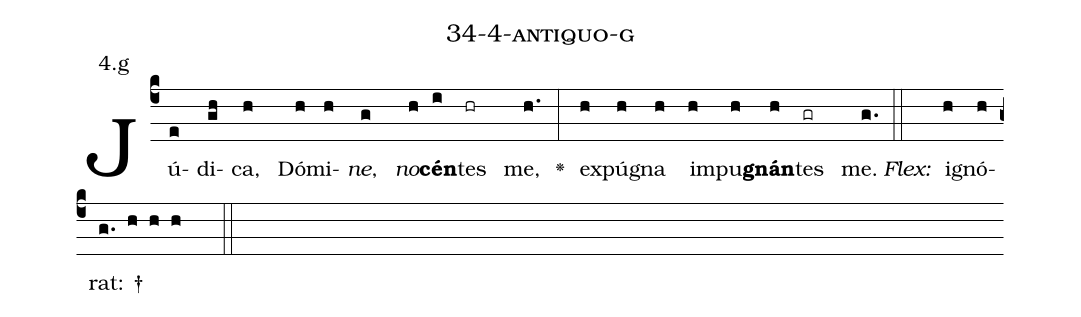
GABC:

name: 34-4-antiquo-g;
annotation: 4.g;
%%
(c4)Jú(e)di(gh)ca,(h) Dó(h)mi(h)<i>ne</i>,(g) <i>no</i>(h)<b>cén</b>(i)tes(hr) me,(h.) <v>\greheightstar</v>(:) ex(h)pú(h)gna(h) im(h)pu(h)<b>gnán</b>(h)tes(gr) me.(g.) (::)
<i>Flex:</i>()  i(h)gnó(h)rat: †(g. h h h  ::)

%E(h) u(h) o(h) u(h) a(h) e.(g.) (::)
